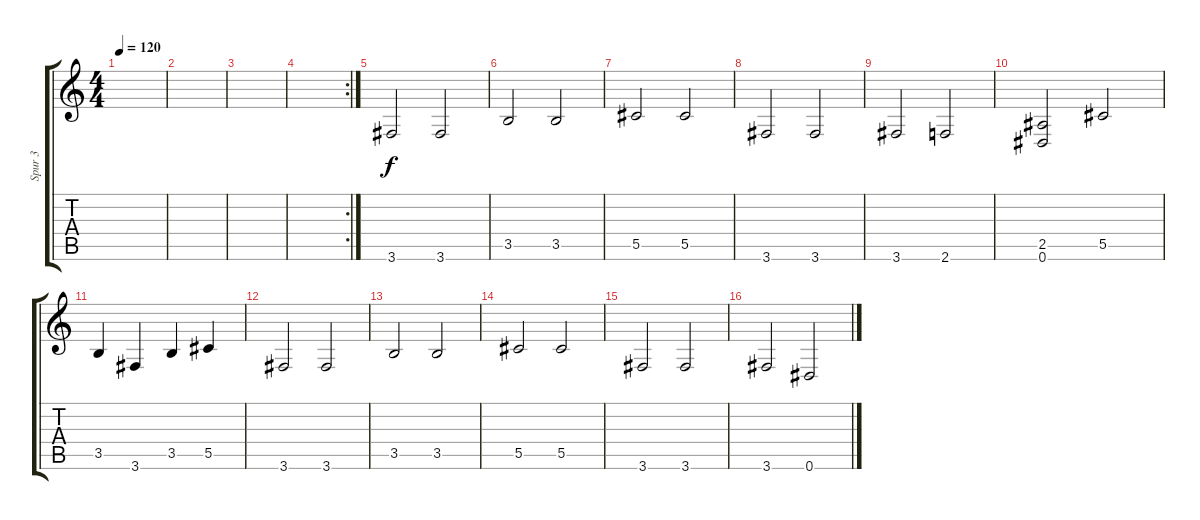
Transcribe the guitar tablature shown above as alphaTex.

\track ("Spur 3" "Spur 3") {instrument electricbasspick}
\staff {score tabs}
\tuning (Eb4 Bb3 Gb3 Db3 Ab2 Eb2) {hide}
\ts (4 4)
\tempo 120
\clef g2
\ks c
|
|
|
\rc 2
|
3.6.2 3.6.2 |
3.5.2 3.5.2 |
5.5.2 5.5.2 |
3.6.2 3.6.2 |
3.6.2 2.6.2 |
(2.5 0.6).2 5.5.2 |
3.5.4 3.6.4 3.5.4 5.5.4 |
3.6.2 3.6.2 |
3.5.2 3.5.2 |
5.5.2 5.5.2 |
3.6.2 3.6.2 |
3.6.2 0.6.2
